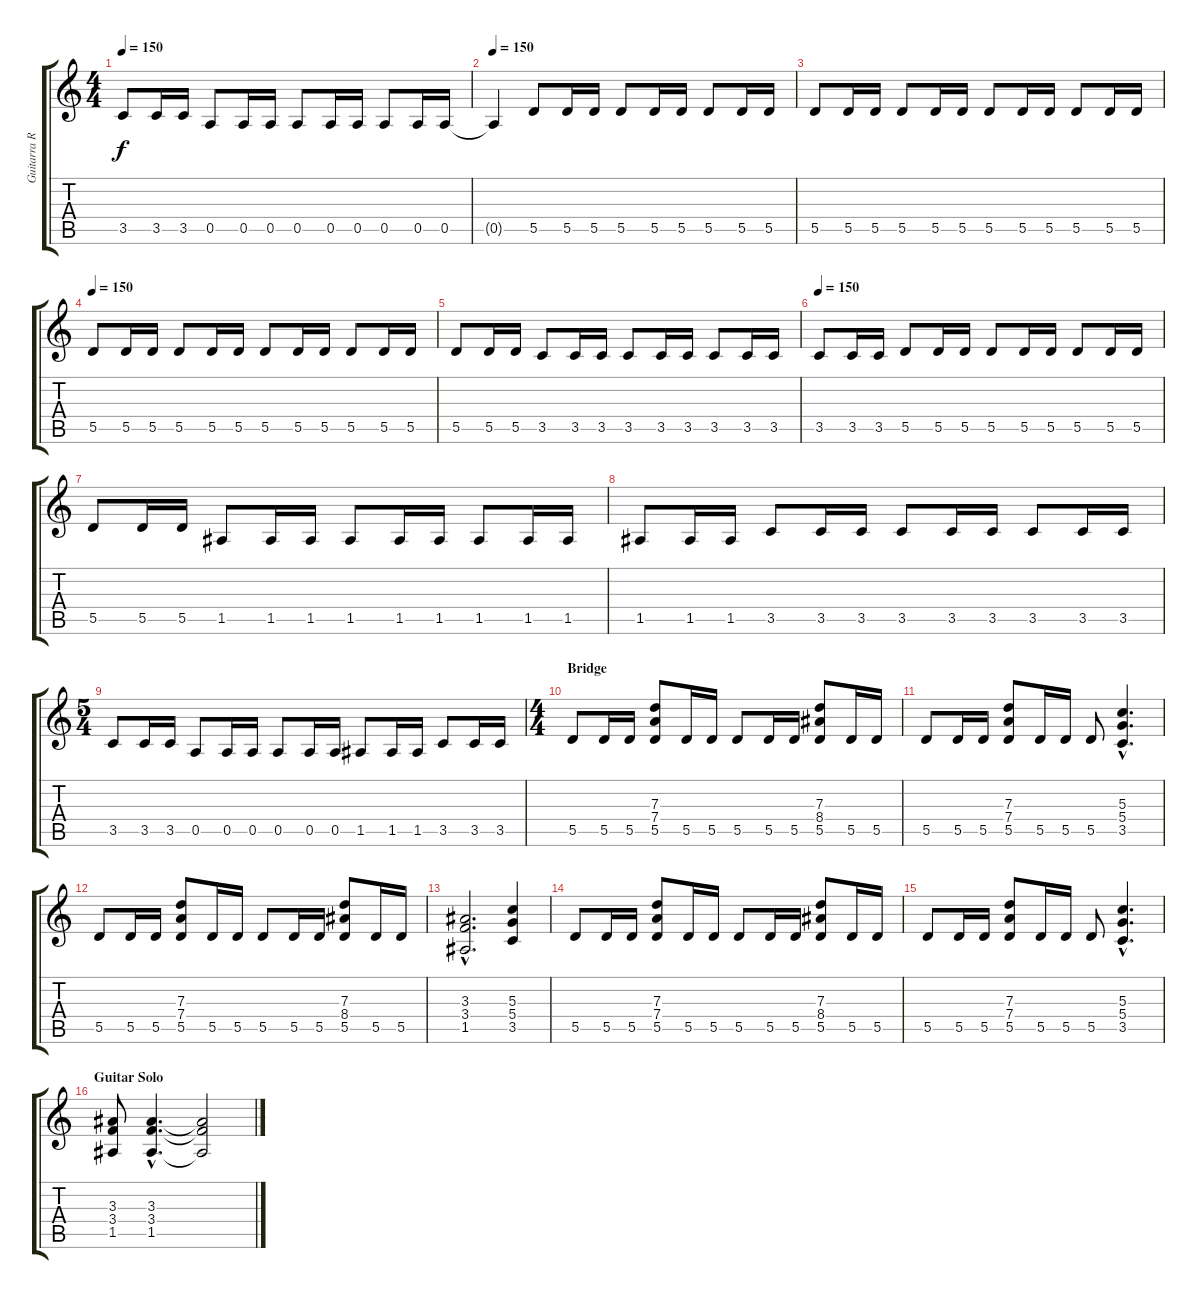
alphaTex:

\track ("Guitarra Ritmica" "Guitarra R") {instrument distortionguitar}
\staff {score tabs}
\tuning (E4 B3 G3 D3 A2 E2) {hide}
\ts (4 4)
\tempo 150
\clef g2
\ks c
3.5.8{dy f} 3.5.16 3.5.16 0.5.8 0.5.16 0.5.16 0.5.8 0.5.16 0.5.16 0.5.8 0.5.16 0.5.16 |
\tempo 150
0.5{t}.4 5.5.8 5.5.16 5.5.16 5.5.8 5.5.16 5.5.16 5.5.8 5.5.16 5.5.16 |
5.5.8 5.5.16 5.5.16 5.5.8 5.5.16 5.5.16 5.5.8 5.5.16 5.5.16 5.5.8 5.5.16 5.5.16 |
\tempo 150
5.5.8 5.5.16 5.5.16 5.5.8 5.5.16 5.5.16 5.5.8 5.5.16 5.5.16 5.5.8 5.5.16 5.5.16 |
5.5.8 5.5.16 5.5.16 3.5.8 3.5.16 3.5.16 3.5.8 3.5.16 3.5.16 3.5.8 3.5.16 3.5.16 |
\tempo 150
3.5.8 3.5.16 3.5.16 5.5.8 5.5.16 5.5.16 5.5.8 5.5.16 5.5.16 5.5.8 5.5.16 5.5.16 |
5.5.8 5.5.16 5.5.16 1.5.8 1.5.16 1.5.16 1.5.8 1.5.16 1.5.16 1.5.8 1.5.16 1.5.16 |
1.5.8 1.5.16 1.5.16 3.5.8 3.5.16 3.5.16 3.5.8 3.5.16 3.5.16 3.5.8 3.5.16 3.5.16 |
\ts (5 4)
3.5.8 3.5.16 3.5.16 0.5.8 0.5.16 0.5.16 0.5.8 0.5.16 0.5.16 1.5.8 1.5.16 1.5.16 3.5.8 3.5.16 3.5.16 |
\ts (4 4)
\section ("" "Bridge")
5.5.8 5.5.16 5.5.16 (7.3 7.4 5.5).8 5.5.16 5.5.16 5.5.8 5.5.16 5.5.16 (7.3 8.4 5.5).8 5.5.16 5.5.16 |
5.5.8 5.5.16 5.5.16 (7.3 7.4 5.5).8 5.5.16 5.5.16 5.5.8 (5.3{hac} 5.4{hac} 3.5{hac}).4{d} |
5.5.8 5.5.16 5.5.16 (7.3 7.4 5.5).8 5.5.16 5.5.16 5.5.8 5.5.16 5.5.16 (7.3 8.4 5.5).8 5.5.16 5.5.16 |
(3.3{hac} 3.4{hac} 1.5{hac}).2{d} (5.3 5.4 3.5).4 |
5.5.8 5.5.16 5.5.16 (7.3 7.4 5.5).8 5.5.16 5.5.16 5.5.8 5.5.16 5.5.16 (7.3 8.4 5.5).8 5.5.16 5.5.16 |
5.5.8 5.5.16 5.5.16 (7.3 7.4 5.5).8 5.5.16 5.5.16 5.5.8 (5.3{hac} 5.4{hac} 3.5{hac}).4{d} |
\section ("" "Guitar Solo")
(3.3 3.4 1.5).8 (3.3{hac} 3.4{hac} 1.5{hac}).4{d} (3.3{t} 3.4{t} 1.5{t}).2
